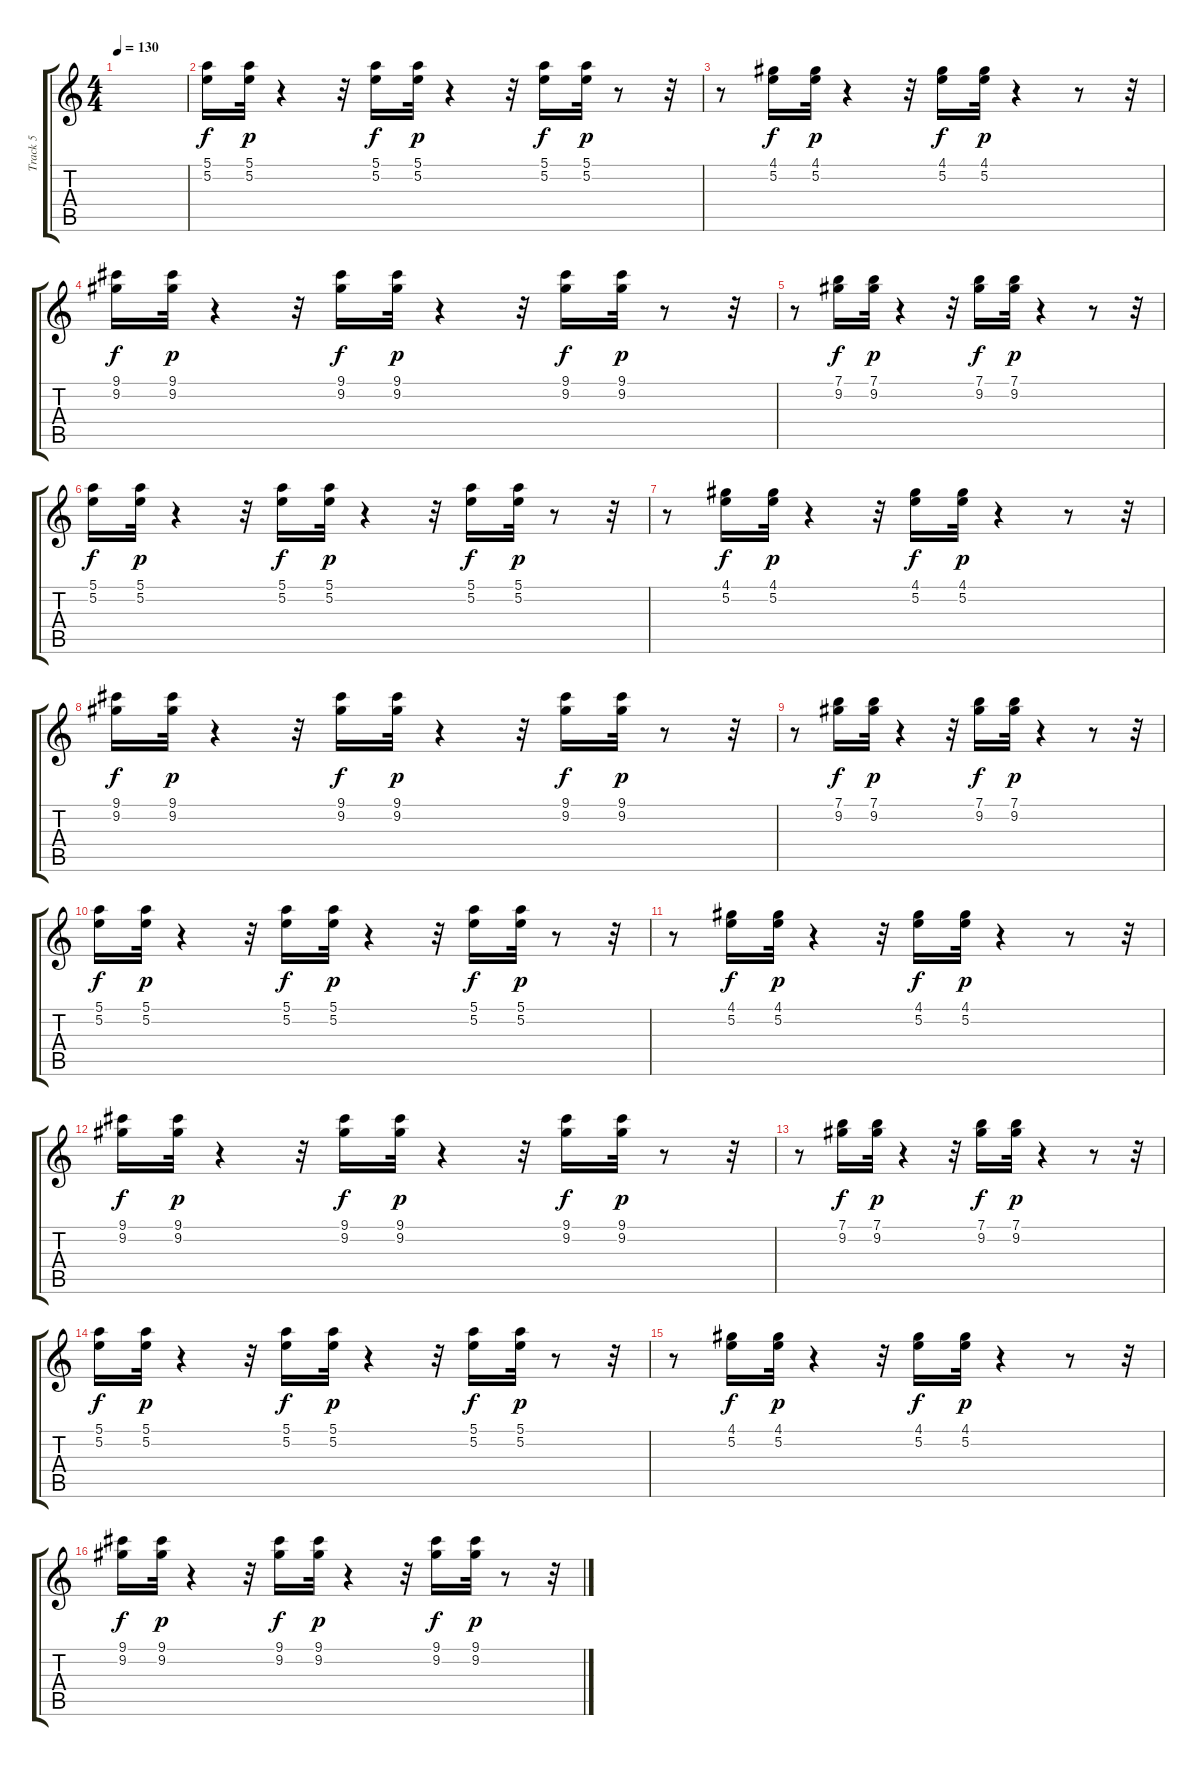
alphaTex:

\track ("Track 5" "Track 5") {instrument overdrivenguitar}
\staff {score tabs}
\tuning (E4 B3 G3 D3 A2 E2) {hide}
\ts (4 4)
\tempo 130
\clef g2
\ks c
|
(5.1 5.2).16 (5.1 5.2).32{dy p} r.4 r.32 (5.1 5.2).16{dy f} (5.1 5.2).32{dy p} r.4 r.32 (5.1 5.2).16{dy f} (5.1 5.2).32{dy p} r.8 r.32 |
r.8 (4.1 5.2).16{dy f} (4.1 5.2).32{dy p} r.4 r.32 (4.1 5.2).16{dy f} (4.1 5.2).32{dy p} r.4 r.8 r.32 |
(9.1 9.2).16{dy f} (9.1 9.2).32{dy p} r.4 r.32 (9.1 9.2).16{dy f} (9.1 9.2).32{dy p} r.4 r.32 (9.1 9.2).16{dy f} (9.1 9.2).32{dy p} r.8 r.32 |
r.8 (7.1 9.2).16{dy f} (7.1 9.2).32{dy p} r.4 r.32 (7.1 9.2).16{dy f} (7.1 9.2).32{dy p} r.4 r.8 r.32 |
(5.1 5.2).16{dy f} (5.1 5.2).32{dy p} r.4 r.32 (5.1 5.2).16{dy f} (5.1 5.2).32{dy p} r.4 r.32 (5.1 5.2).16{dy f} (5.1 5.2).32{dy p} r.8 r.32 |
r.8 (4.1 5.2).16{dy f} (4.1 5.2).32{dy p} r.4 r.32 (4.1 5.2).16{dy f} (4.1 5.2).32{dy p} r.4 r.8 r.32 |
(9.1 9.2).16{dy f} (9.1 9.2).32{dy p} r.4 r.32 (9.1 9.2).16{dy f} (9.1 9.2).32{dy p} r.4 r.32 (9.1 9.2).16{dy f} (9.1 9.2).32{dy p} r.8 r.32 |
r.8 (7.1 9.2).16{dy f} (7.1 9.2).32{dy p} r.4 r.32 (7.1 9.2).16{dy f} (7.1 9.2).32{dy p} r.4 r.8 r.32 |
(5.1 5.2).16{dy f} (5.1 5.2).32{dy p} r.4 r.32 (5.1 5.2).16{dy f} (5.1 5.2).32{dy p} r.4 r.32 (5.1 5.2).16{dy f} (5.1 5.2).32{dy p} r.8 r.32 |
r.8 (4.1 5.2).16{dy f} (4.1 5.2).32{dy p} r.4 r.32 (4.1 5.2).16{dy f} (4.1 5.2).32{dy p} r.4 r.8 r.32 |
(9.1 9.2).16{dy f} (9.1 9.2).32{dy p} r.4 r.32 (9.1 9.2).16{dy f} (9.1 9.2).32{dy p} r.4 r.32 (9.1 9.2).16{dy f} (9.1 9.2).32{dy p} r.8 r.32 |
r.8 (7.1 9.2).16{dy f} (7.1 9.2).32{dy p} r.4 r.32 (7.1 9.2).16{dy f} (7.1 9.2).32{dy p} r.4 r.8 r.32 |
(5.1 5.2).16{dy f} (5.1 5.2).32{dy p} r.4 r.32 (5.1 5.2).16{dy f} (5.1 5.2).32{dy p} r.4 r.32 (5.1 5.2).16{dy f} (5.1 5.2).32{dy p} r.8 r.32 |
r.8 (4.1 5.2).16{dy f} (4.1 5.2).32{dy p} r.4 r.32 (4.1 5.2).16{dy f} (4.1 5.2).32{dy p} r.4 r.8 r.32 |
(9.1 9.2).16{dy f} (9.1 9.2).32{dy p} r.4 r.32 (9.1 9.2).16{dy f} (9.1 9.2).32{dy p} r.4 r.32 (9.1 9.2).16{dy f} (9.1 9.2).32{dy p} r.8 r.32
